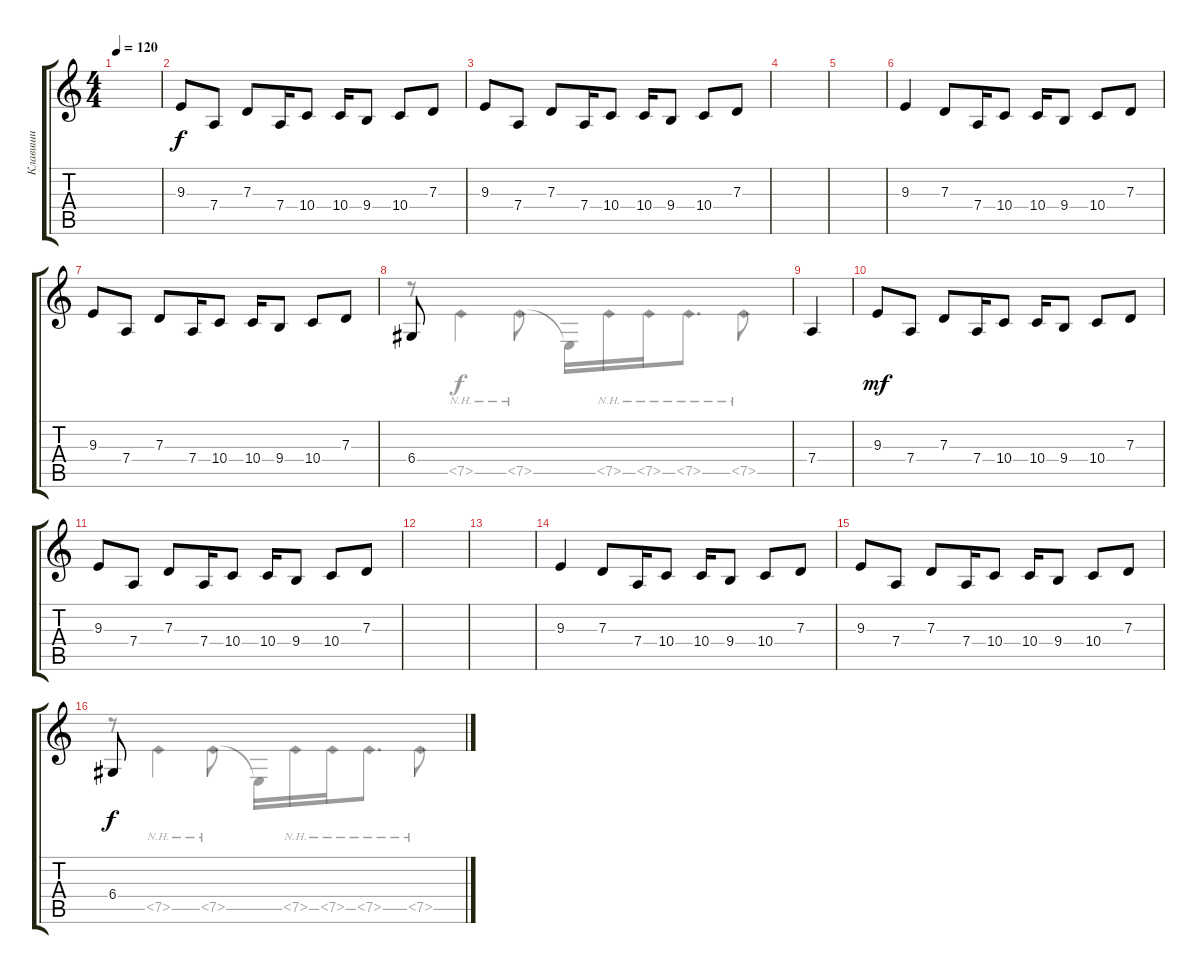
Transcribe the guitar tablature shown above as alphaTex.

\track ("Клавиши" "Клавиши") {instrument electricgrandpiano}
\staff {score tabs}
\tuning (E4 B3 G3 D3 A2 E2) {hide}
\voice
\ts (4 4)
\tempo 120
\clef g2
\ks c
|
9.3.8 7.4.8 7.3.8 7.4.16 10.4.8 10.4.16 9.4.8 10.4.8 7.3.8 |
9.3.8 7.4.8 7.3.8 7.4.16 10.4.8 10.4.16 9.4.8 10.4.8 7.3.8 |
|
|
9.3.4 7.3.8 7.4.16 10.4.8 10.4.16 9.4.8 10.4.8 7.3.8 |
9.3.8 7.4.8 7.3.8 7.4.16 10.4.8 10.4.16 9.4.8 10.4.8 7.3.8 |
6.4.8{dy f} |
7.4.4 |
9.3.8{dy mf} 7.4.8 7.3.8 7.4.16 10.4.8 10.4.16 9.4.8 10.4.8 7.3.8 |
9.3.8 7.4.8 7.3.8 7.4.16 10.4.8 10.4.16 9.4.8 10.4.8 7.3.8 |
|
|
9.3.4 7.3.8 7.4.16 10.4.8 10.4.16 9.4.8 10.4.8 7.3.8 |
9.3.8 7.4.8 7.3.8 7.4.16 10.4.8 10.4.16 9.4.8 10.4.8 7.3.8 |
6.4.8{dy f}
\voice
\clef g2
\ottava regular
\simile none
\ks c
|
|
|
|
|
|
|
r.8 7.5{nh}.4 7.5{nh}.8 7.5{t}.16 7.5{nh}.16 7.5{nh}.16 7.5{nh}.8{d} 7.5{nh}.8 |
|
|
|
|
|
|
|
r.8 7.5{nh}.4 7.5{nh}.8 7.5{t}.16 7.5{nh}.16 7.5{nh}.16 7.5{nh}.8{d} 7.5{nh}.8
